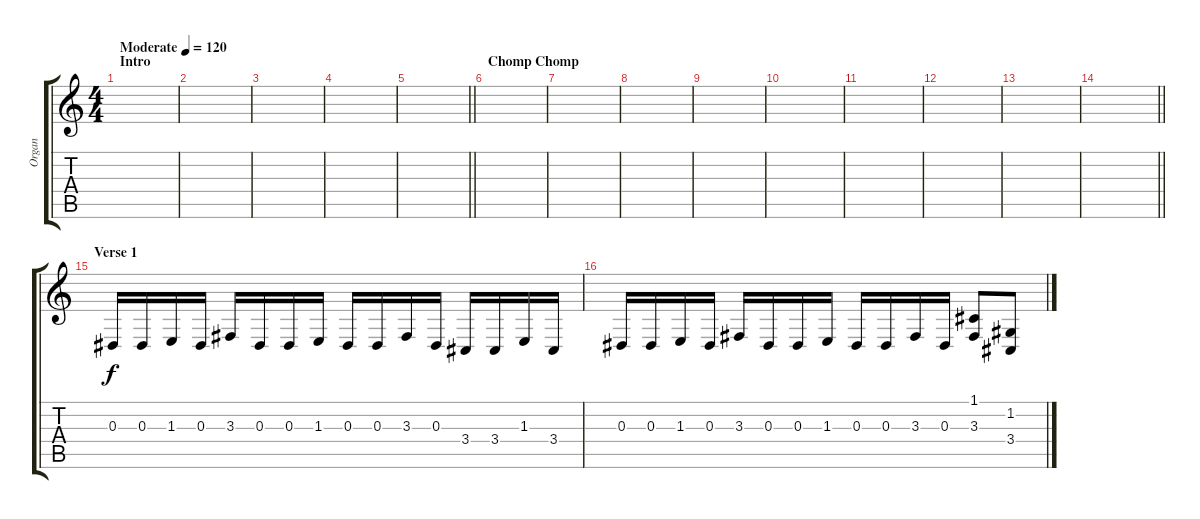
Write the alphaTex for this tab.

\track ("Organ" "Organ") {instrument rockorgan}
\staff {score tabs}
\tuning (C4 G3 Eb3 Bb2 F2 C2) {hide}
\ts (4 4)
\section ("" "Intro")
\tempo (120 "Moderate")
\clef g2
\ks c
|
|
|
|
\barLineRight lightlight
|
\section ("" "Chomp Chomp")
|
|
|
|
|
|
|
|
\barLineRight lightlight
|
\section ("" "Verse 1")
0.3.16 0.3.16 1.3.16 0.3.16 3.3.16 0.3.16 0.3.16 1.3.16 0.3.16 0.3.16 3.3.16 0.3.16 3.4.16 3.4.16 1.3.16 3.4.16 |
0.3.16 0.3.16 1.3.16 0.3.16 3.3.16 0.3.16 0.3.16 1.3.16 0.3.16 0.3.16 3.3.16 0.3.16 (1.1 3.3).8 (1.2 3.4).8
